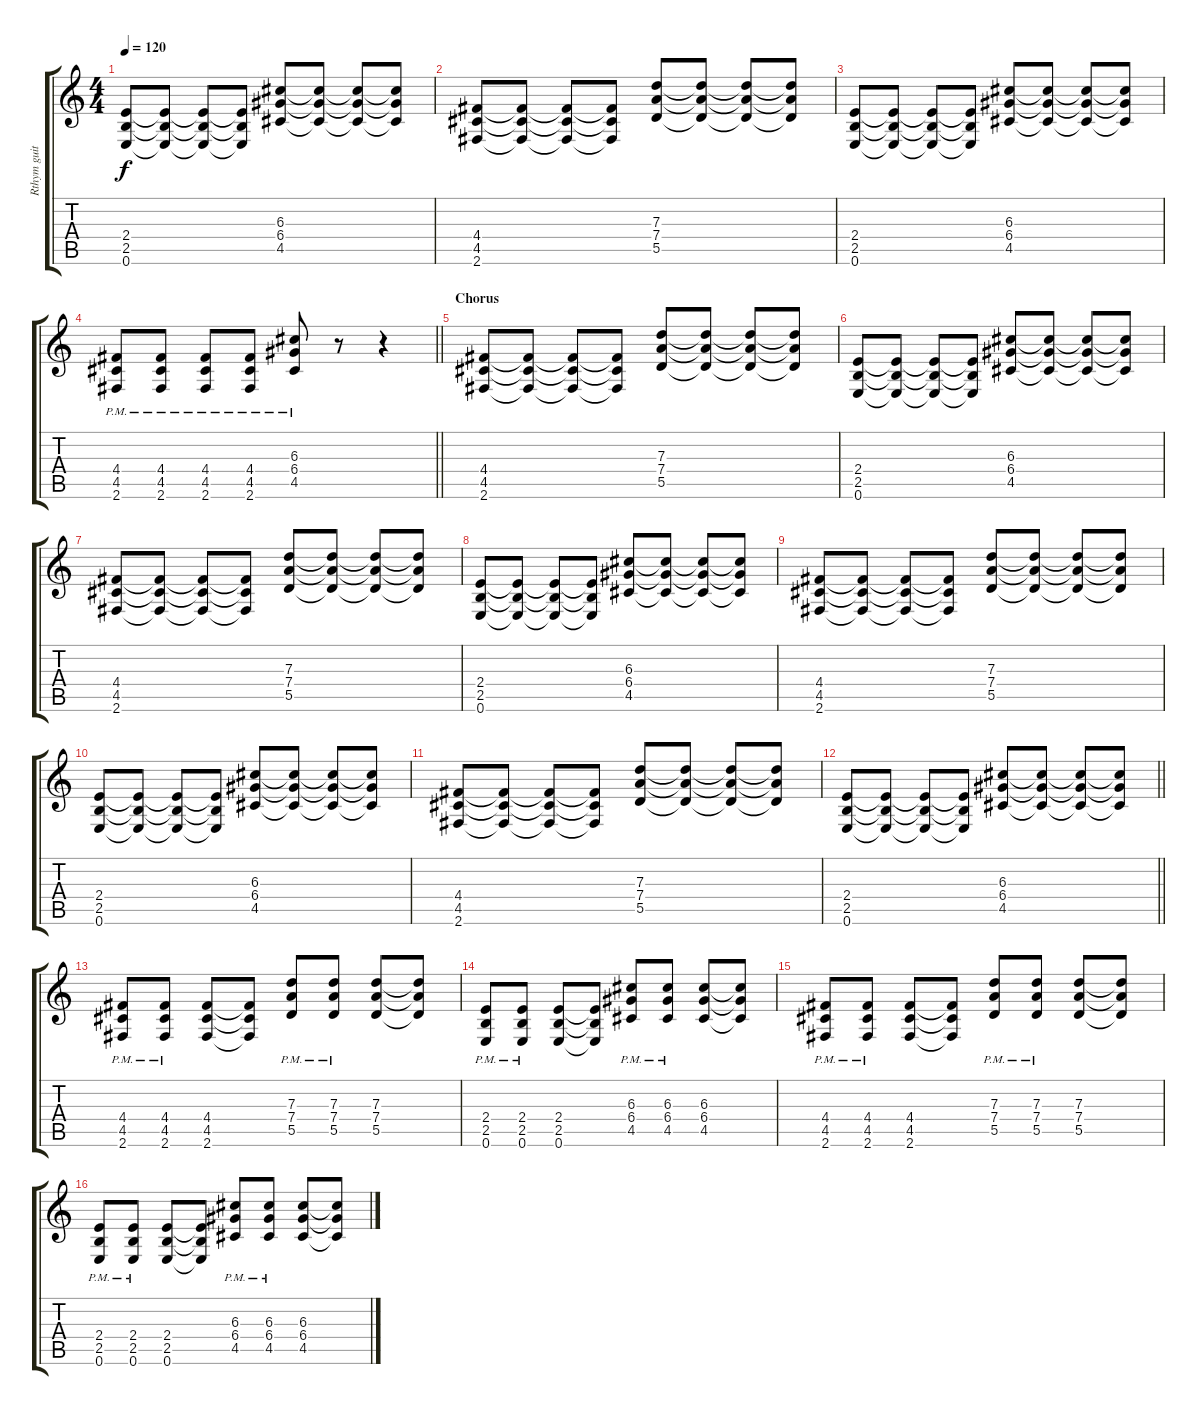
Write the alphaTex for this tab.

\track ("Rthym guitar" "Rthym guit") {instrument distortionguitar}
\staff {score tabs}
\tuning (E4 B3 G3 D3 A2 E2) {hide}
\ts (4 4)
\tempo 120
\clef g2
\ks c
(2.4 2.5 0.6).8{dy f} (2.4{t} 2.5{t} 0.6{t}).8 (2.4{t} 2.5{t} 0.6{t}).8 (2.4{t} 2.5{t} 0.6{t}).8 (6.3 6.4 4.5).8 (6.3{t} 6.4{t} 4.5{t}).8 (6.3{t} 6.4{t} 4.5{t}).8 (6.3{t} 6.4{t} 4.5{t}).8 |
(4.4 4.5 2.6).8 (4.4{t} 4.5{t} 2.6{t}).8 (4.4{t} 4.5{t} 2.6{t}).8 (4.4{t} 4.5{t} 2.6{t}).8 (7.3 7.4 5.5).8 (7.3{t} 7.4{t} 5.5{t}).8 (7.3{t} 7.4{t} 5.5{t}).8 (7.3{t} 7.4{t} 5.5{t}).8 |
(2.4 2.5 0.6).8 (2.4{t} 2.5{t} 0.6{t}).8 (2.4{t} 2.5{t} 0.6{t}).8 (2.4{t} 2.5{t} 0.6{t}).8 (6.3 6.4 4.5).8 (6.3{t} 6.4{t} 4.5{t}).8 (6.3{t} 6.4{t} 4.5{t}).8 (6.3{t} 6.4{t} 4.5{t}).8 |
\barLineRight lightlight
(4.4{pm} 4.5{pm} 2.6).8 (4.4{pm} 4.5{pm} 2.6).8 (4.4{pm} 4.5{pm} 2.6).8 (4.4{pm} 4.5{pm} 2.6).8 (6.3 6.4{pm} 4.5{pm}).8 r.8 r.4 |
\section ("" "Chorus")
(4.4 4.5 2.6).8 (4.4{t} 4.5{t} 2.6{t}).8 (4.4{t} 4.5{t} 2.6{t}).8 (4.4{t} 4.5{t} 2.6{t}).8 (7.3 7.4 5.5).8 (7.3{t} 7.4{t} 5.5{t}).8 (7.3{t} 7.4{t} 5.5{t}).8 (7.3{t} 7.4{t} 5.5{t}).8 |
(2.4 2.5 0.6).8 (2.4{t} 2.5{t} 0.6{t}).8 (2.4{t} 2.5{t} 0.6{t}).8 (2.4{t} 2.5{t} 0.6{t}).8 (6.3 6.4 4.5).8 (6.3{t} 6.4{t} 4.5{t}).8 (6.3{t} 6.4{t} 4.5{t}).8 (6.3{t} 6.4{t} 4.5{t}).8 |
(4.4 4.5 2.6).8 (4.4{t} 4.5{t} 2.6{t}).8 (4.4{t} 4.5{t} 2.6{t}).8 (4.4{t} 4.5{t} 2.6{t}).8 (7.3 7.4 5.5).8 (7.3{t} 7.4{t} 5.5{t}).8 (7.3{t} 7.4{t} 5.5{t}).8 (7.3{t} 7.4{t} 5.5{t}).8 |
(2.4 2.5 0.6).8 (2.4{t} 2.5{t} 0.6{t}).8 (2.4{t} 2.5{t} 0.6{t}).8 (2.4{t} 2.5{t} 0.6{t}).8 (6.3 6.4 4.5).8 (6.3{t} 6.4{t} 4.5{t}).8 (6.3{t} 6.4{t} 4.5{t}).8 (6.3{t} 6.4{t} 4.5{t}).8 |
(4.4 4.5 2.6).8 (4.4{t} 4.5{t} 2.6{t}).8 (4.4{t} 4.5{t} 2.6{t}).8 (4.4{t} 4.5{t} 2.6{t}).8 (7.3 7.4 5.5).8 (7.3{t} 7.4{t} 5.5{t}).8 (7.3{t} 7.4{t} 5.5{t}).8 (7.3{t} 7.4{t} 5.5{t}).8 |
(2.4 2.5 0.6).8 (2.4{t} 2.5{t} 0.6{t}).8 (2.4{t} 2.5{t} 0.6{t}).8 (2.4{t} 2.5{t} 0.6{t}).8 (6.3 6.4 4.5).8 (6.3{t} 6.4{t} 4.5{t}).8 (6.3{t} 6.4{t} 4.5{t}).8 (6.3{t} 6.4{t} 4.5{t}).8 |
(4.4 4.5 2.6).8 (4.4{t} 4.5{t} 2.6{t}).8 (4.4{t} 4.5{t} 2.6{t}).8 (4.4{t} 4.5{t} 2.6{t}).8 (7.3 7.4 5.5).8 (7.3{t} 7.4{t} 5.5{t}).8 (7.3{t} 7.4{t} 5.5{t}).8 (7.3{t} 7.4{t} 5.5{t}).8 |
\barLineRight lightlight
(2.4 2.5 0.6).8 (2.4{t} 2.5{t} 0.6{t}).8 (2.4{t} 2.5{t} 0.6{t}).8 (2.4{t} 2.5{t} 0.6{t}).8 (6.3 6.4 4.5).8 (6.3{t} 6.4{t} 4.5{t}).8 (6.3{t} 6.4{t} 4.5{t}).8 (6.3{t} 6.4{t} 4.5{t}).8 |
(4.4{pm} 4.5{pm} 2.6{pm}).8 (4.4{pm} 4.5{pm} 2.6{pm}).8 (4.4 4.5 2.6).8 (4.4{t} 4.5{t} 2.6{t}).8 (7.3{pm} 7.4{pm} 5.5{pm}).8 (7.3{pm} 7.4{pm} 5.5{pm}).8 (7.3 7.4 5.5).8 (7.3{t} 7.4{t} 5.5{t}).8 |
(2.4{pm} 2.5{pm} 0.6{pm}).8 (2.4{pm} 2.5{pm} 0.6{pm}).8 (2.4 2.5 0.6).8 (2.4{t} 2.5{t} 0.6{t}).8 (6.3{pm} 6.4{pm} 4.5{pm}).8 (6.3{pm} 6.4{pm} 4.5{pm}).8 (6.3 6.4 4.5).8 (6.3{t} 6.4{t} 4.5{t}).8 |
(4.4{pm} 4.5{pm} 2.6{pm}).8 (4.4{pm} 4.5{pm} 2.6{pm}).8 (4.4 4.5 2.6).8 (4.4{t} 4.5{t} 2.6{t}).8 (7.3{pm} 7.4{pm} 5.5{pm}).8 (7.3{pm} 7.4{pm} 5.5{pm}).8 (7.3 7.4 5.5).8 (7.3{t} 7.4{t} 5.5{t}).8 |
(2.4{pm} 2.5{pm} 0.6{pm}).8 (2.4{pm} 2.5{pm} 0.6{pm}).8 (2.4 2.5 0.6).8 (2.4{t} 2.5{t} 0.6{t}).8 (6.3{pm} 6.4{pm} 4.5{pm}).8 (6.3{pm} 6.4{pm} 4.5{pm}).8 (6.3 6.4 4.5).8 (6.3{t} 6.4{t} 4.5{t}).8
